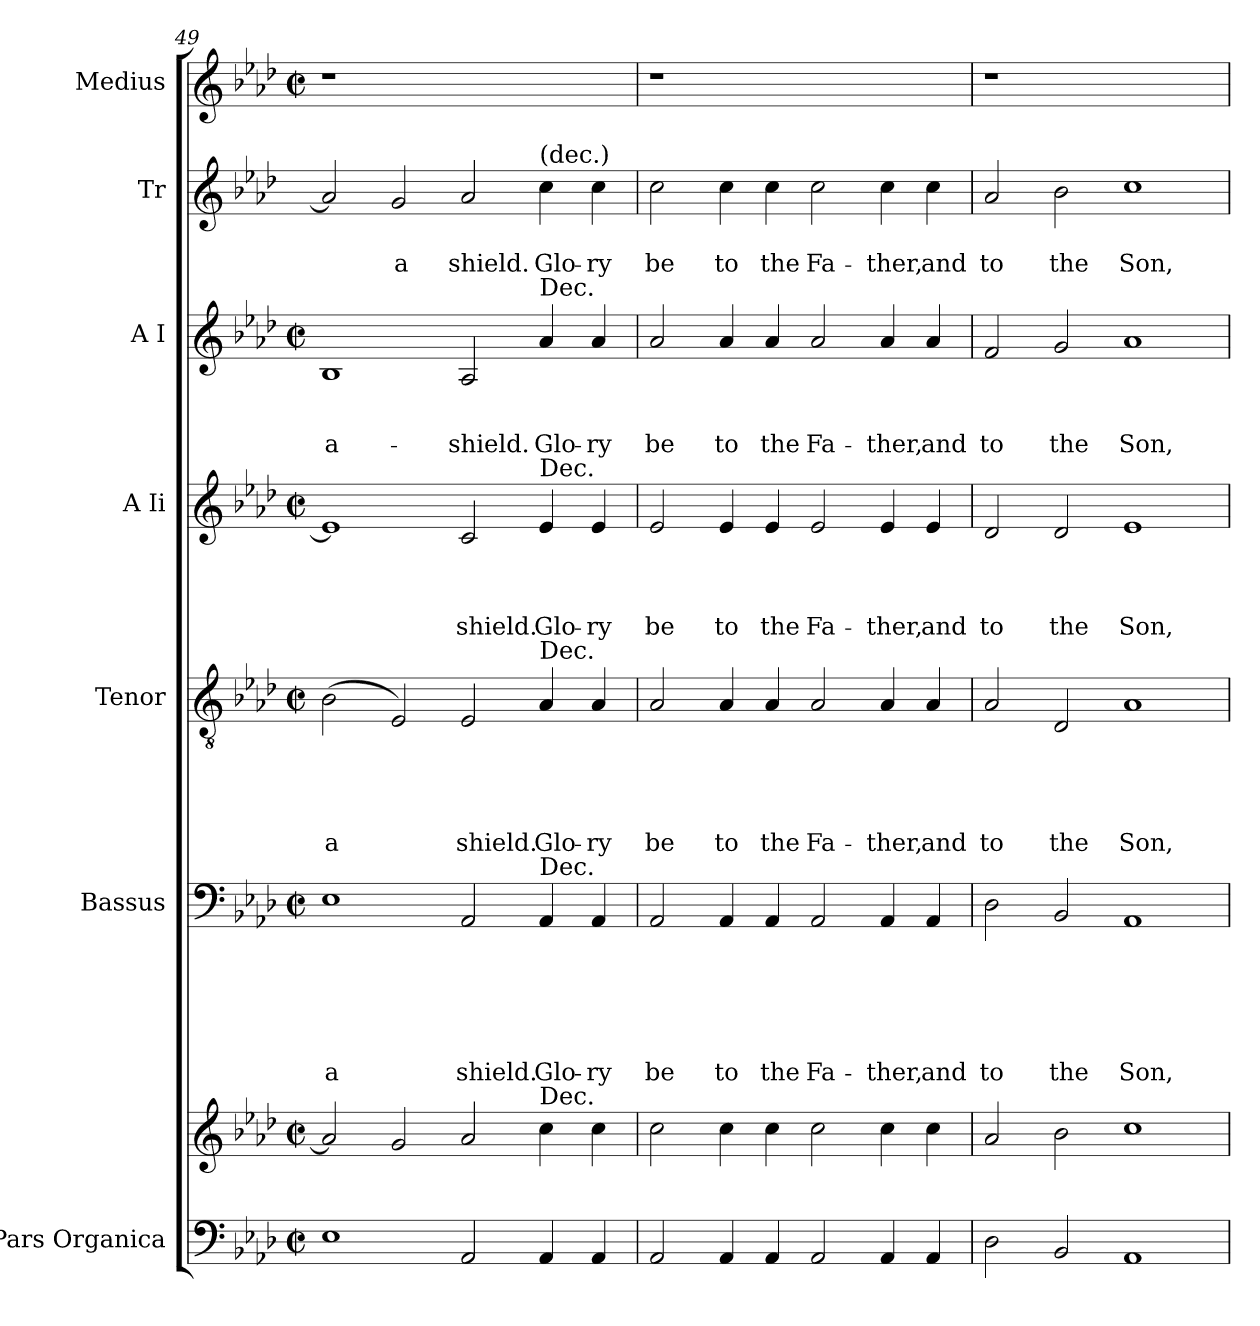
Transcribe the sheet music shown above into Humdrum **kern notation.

**kern	**kern	**kern	**text	**text	**text	**text	**text	**text	**kern	**text	**text	**text	**text	**text	**kern	**text	**text	**text	**text	**kern	**text	**text	**text	**kern	**text	**text	**kern
*part7	*part7	*part6	*part6	*part6	*part6	*part6	*part6	*part6	*part5	*part5	*part5	*part5	*part5	*part5	*part4	*part4	*part4	*part4	*part4	*part3	*part3	*part3	*part3	*part2	*part2	*part2	*part1
*staff8	*staff7	*staff6	*staff6	*staff6	*staff6	*staff6	*staff6	*staff6	*staff5	*staff5	*staff5	*staff5	*staff5	*staff5	*staff4	*staff4	*staff4	*staff4	*staff4	*staff3	*staff3	*staff3	*staff3	*staff2	*staff2	*staff2	*staff1
*I"Pars Organica	*	*I"Bassus	*	*	*	*	*	*	*I"Tenor	*	*	*	*	*	*I"A Ii	*	*	*	*	*I"A I	*	*	*	*I"Tr	*	*	*I"Medius
*	*	*I'B	*	*	*	*	*	*	*I'T	*	*	*	*	*	*I'A Ii	*	*	*	*	*I'A I	*	*	*	*I'Tr	*	*	*
*clefF4	*clefG2	*clefF4	*	*	*	*	*	*	*clefGv2	*	*	*	*	*	*clefG2	*	*	*	*	*clefG2	*	*	*	*clefG2	*	*	*clefG2
*k[b-e-a-d-]	*k[b-e-a-d-]	*k[b-e-a-d-]	*	*	*	*	*	*	*k[b-e-a-d-]	*	*	*	*	*	*k[b-e-a-d-]	*	*	*	*	*k[b-e-a-d-]	*	*	*	*k[b-e-a-d-]	*	*	*k[b-e-a-d-]
*A-:	*A-:	*A-:	*	*	*	*	*	*	*A-:	*	*	*	*	*	*A-:	*	*	*	*	*A-:	*	*	*	*A-:	*	*	*A-:
*M2/2	*M2/2	*M2/2	*	*	*	*	*	*	*M2/2	*	*	*	*	*	*M2/2	*	*	*	*	*M2/2	*	*	*	*	*	*	*M2/2
*met(c|)	*met(c|)	*met(c|)	*	*	*	*	*	*	*met(c|)	*	*	*	*	*	*met(c|)	*	*	*	*	*met(c|)	*	*	*	*	*	*	*met(c|)
=49	=49	=49	=49	=49	=49	=49	=49	=49	=49	=49	=49	=49	=49	=49	=49	=49	=49	=49	=49	=49	=49	=49	=49	=49	=49	=49	=49
!	!	!	!	!	!	!	!	!LO:LY:b	!	!	!	!	!	!LO:LY:b	!	!	!	!	!	!	!	!	!LO:LY:b	!	!	!	!
1E-	2a-/]	1E-	.	.	.	.	.	a	(>2B-\	.	.	.	.	a	1e-]	.	.	.	.	1B-	.	.	a-	2a-/]	.	.	1r
!	!	!	!	!	!	!	!	!	!	!	!	!	!	!	!	!	!	!	!	!	!	!	!	!	!	!LO:LY:b	!
.	2g/	.	.	.	.	.	.	.	2E-/)	.	.	.	.	.	.	.	.	.	.	.	.	.	.	2g/	.	a	.
!	!	!	!	!	!	!	!	!LO:LY:b	!	!	!	!	!	!LO:LY:b	!	!	!	!	!LO:LY:b	!	!	!	!LO:LY:b	!	!	!LO:LY:b	!
2AA-/	2a-/	2AA-/	.	.	.	.	.	shield.	2E-/	.	.	.	.	shield.	2c/	.	.	.	shield.	2A-/	.	.	-shield.	2a-/	.	shield.	1ryy
!	!	!	!	!	!	!	!	!	!	!	!	!	!	!	!	!	!	!	!	!	!	!	!	!LO:TX:a:t=(dec.)	!	!	!
!	!	!	!	!	!	!	!	!	!	!	!	!	!	!	!	!	!	!	!	!LO:TX:a:t=Dec.	!	!	!	!	!	!	!
!	!	!	!	!	!	!	!	!	!	!	!	!	!	!	!LO:TX:a:t=Dec.	!	!	!	!	!	!	!	!	!	!	!	!
!	!	!	!	!	!	!	!	!	!LO:TX:a:t=Dec.	!	!	!	!	!	!	!	!	!	!	!	!	!	!	!	!	!	!
!	!	!LO:TX:a:t=Dec.	!	!	!	!	!	!	!	!	!	!	!	!	!	!	!	!	!	!	!	!	!	!	!	!	!
!	!LO:TX:a:t=Dec.	!	!	!	!	!	!	!	!	!	!	!	!	!	!	!	!	!	!	!	!	!	!	!	!	!	!
!	!	!	!	!	!	!	!	!LO:LY:b	!	!	!	!	!	!LO:LY:b	!	!	!	!	!LO:LY:b	!	!	!	!LO:LY:b	!	!	!LO:LY:b	!
4AA-/	4cc\	4AA-/	.	.	.	.	.	Glo-	4A-/	.	.	.	.	Glo-	4e-/	.	.	.	Glo-	4a-/	.	.	Glo-	4cc\	.	Glo-	.
!	!	!	!	!	!	!	!	!LO:LY:b:rj	!	!	!	!	!	!LO:LY:b:rj	!	!	!	!	!LO:LY:b:rj	!	!	!	!LO:LY:b:rj	!	!	!LO:LY:b:rj	!
4AA-/	4cc\	4AA-/	.	.	.	.	.	-ry	4A-/	.	.	.	.	-ry	4e-/	.	.	.	-ry	4a-/	.	.	-ry	4cc\	.	-ry	.
=50	=50	=50	=50	=50	=50	=50	=50	=50	=50	=50	=50	=50	=50	=50	=50	=50	=50	=50	=50	=50	=50	=50	=50	=50	=50	=50	=50
!	!	!	!	!	!	!	!	!LO:LY:b	!	!	!	!	!	!LO:LY:b	!	!	!	!	!LO:LY:b	!	!	!	!LO:LY:b	!	!	!LO:LY:b	!
2AA-/	2cc\	2AA-/	.	.	.	.	.	be	2A-/	.	.	.	.	be	2e-/	.	.	.	be	2a-/	.	.	be	2cc\	.	be	1r
!	!	!	!	!	!	!	!	!LO:LY:b	!	!	!	!	!	!LO:LY:b	!	!	!	!	!LO:LY:b	!	!	!	!LO:LY:b	!	!	!LO:LY:b	!
4AA-/	4cc\	4AA-/	.	.	.	.	.	to	4A-/	.	.	.	.	to	4e-/	.	.	.	to	4a-/	.	.	to	4cc\	.	to	.
!	!	!	!	!	!	!	!	!LO:LY:b	!	!	!	!	!	!LO:LY:b	!	!	!	!	!LO:LY:b	!	!	!	!LO:LY:b	!	!	!LO:LY:b	!
4AA-/	4cc\	4AA-/	.	.	.	.	.	the	4A-/	.	.	.	.	the	4e-/	.	.	.	the	4a-/	.	.	the	4cc\	.	the	.
!	!	!	!	!	!	!	!	!LO:LY:b	!	!	!	!	!	!LO:LY:b	!	!	!	!	!LO:LY:b	!	!	!	!LO:LY:b	!	!	!LO:LY:b	!
2AA-/	2cc\	2AA-/	.	.	.	.	.	Fa-	2A-/	.	.	.	.	Fa-	2e-/	.	.	.	Fa-	2a-/	.	.	Fa-	2cc\	.	Fa-	1ryy
!	!	!	!	!	!	!	!	!LO:LY:b	!	!	!	!	!	!LO:LY:b	!	!	!	!	!LO:LY:b	!	!	!	!LO:LY:b	!	!	!LO:LY:b	!
4AA-/	4cc\	4AA-/	.	.	.	.	.	-ther,	4A-/	.	.	.	.	-ther,	4e-/	.	.	.	-ther,	4a-/	.	.	-ther,	4cc\	.	-ther,	.
!	!	!	!	!	!	!	!	!LO:LY:b	!	!	!	!	!	!LO:LY:b	!	!	!	!	!LO:LY:b	!	!	!	!LO:LY:b	!	!	!LO:LY:b	!
4AA-/	4cc\	4AA-/	.	.	.	.	.	and	4A-/	.	.	.	.	and	4e-/	.	.	.	and	4a-/	.	.	and	4cc\	.	and	.
=51	=51	=51	=51	=51	=51	=51	=51	=51	=51	=51	=51	=51	=51	=51	=51	=51	=51	=51	=51	=51	=51	=51	=51	=51	=51	=51	=51
!	!	!	!	!	!	!	!	!LO:LY:b	!	!	!	!	!	!LO:LY:b	!	!	!	!	!LO:LY:b	!	!	!	!LO:LY:b	!	!	!LO:LY:b	!
2D-\	2a-/	2D-\	.	.	.	.	.	to	2A-/	.	.	.	.	to	2d-/	.	.	.	to	2f/	.	.	to	2a-/	.	to	1r
!	!	!	!	!	!	!	!	!LO:LY:b	!	!	!	!	!	!LO:LY:b	!	!	!	!	!LO:LY:b	!	!	!	!LO:LY:b	!	!	!LO:LY:b	!
2BB-/	2b-\	2BB-/	.	.	.	.	.	the	2D-/	.	.	.	.	the	2d-/	.	.	.	the	2g/	.	.	the	2b-\	.	the	.
!	!	!	!	!	!	!	!	!LO:LY:b	!	!	!	!	!	!LO:LY:b	!	!	!	!	!LO:LY:b	!	!	!	!LO:LY:b	!	!	!LO:LY:b	!
1AA-	1cc	1AA-	.	.	.	.	.	Son,	1A-	.	.	.	.	Son,	1e-	.	.	.	Son,	1a-	.	.	Son,	1cc	.	Son,	1ryy
=	=	=	=	=	=	=	=	=	=	=	=	=	=	=	=	=	=	=	=	=	=	=	=	=	=	=	=
*-	*-	*-	*-	*-	*-	*-	*-	*-	*-	*-	*-	*-	*-	*-	*-	*-	*-	*-	*-	*-	*-	*-	*-	*-	*-	*-	*-
